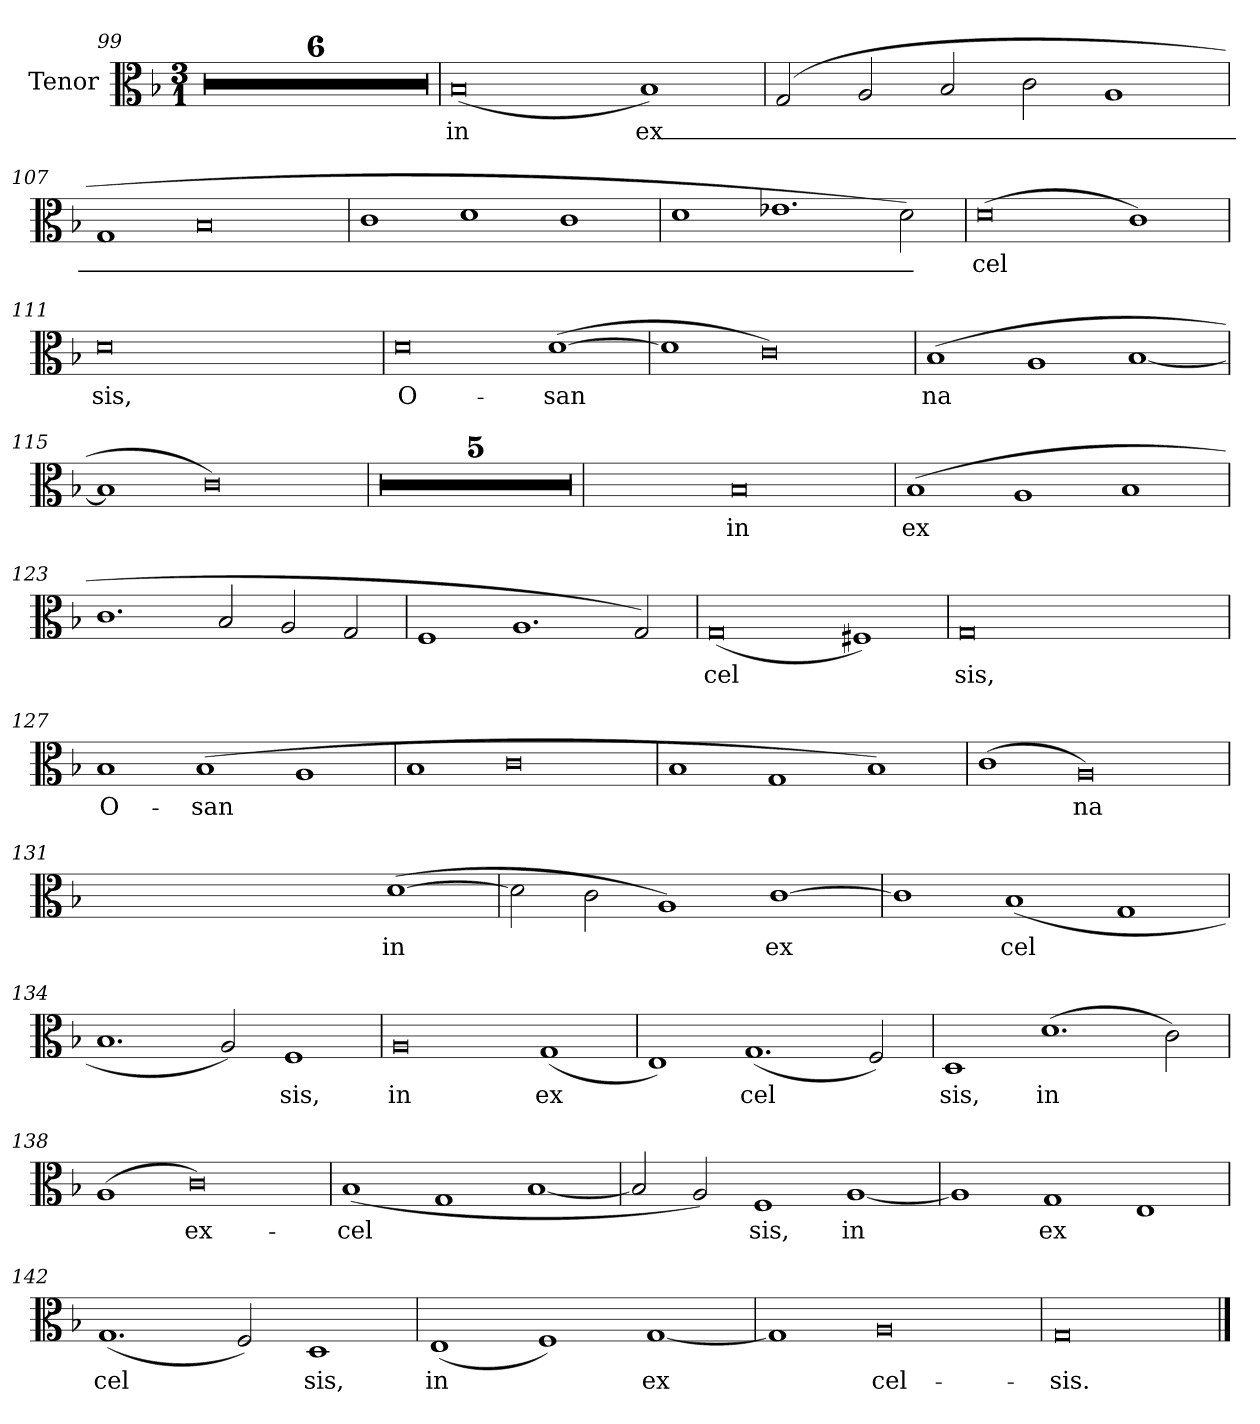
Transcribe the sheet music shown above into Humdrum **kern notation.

**kern	**text
*part1	*part1
*staff1	*staff1
*I"Tenor	*
*I'T	*
*clefC3	*
*k[b-]	*
*M3/1	*
=99	=99
0.r	.
=100	=100
0.r	.
=101	=101
0.r	.
=102	=102
0.r	.
!!LO:LB:g=z
=103	=103
0.r	.
!!LO:LB:g=z
=104	=104
0.r	.
=105	=105
!	!LO:LY:b
(0B-	in
!	!LO:LY:b
1B-)	ex_-
!!LO:LB:g=z
=106	=106
(2G/	.
2A/	.
2B-/	.
2c\	.
1A	.
=107	=107
1G	.
0B-	.
=108	=108
1c	.
1d	.
1c	.
=109	=109
1d	.
1.e-X	.
2d\)	.
!!LO:LB:g=z
=110	=110
!	!LO:LY:b
(0d	cel
1c)	.
=111	=111
!	!LO:LY:b
0d	sis,
2ryy	.
2ryy	.
=112	=112
!	!LO:LY:b
0d	O-
!	!LO:LY:b
([1d	san
=113	=113
1d]	.
0c)	.
!!LO:LB:g=z
=114	=114
!	!LO:LY:b
(1B-	na
1A	.
[1B-	.
=115	=115
1B-]	.
0c)	.
=116	=116
0.r	.
=117	=117
0.r	.
=118	=118
0.r	.
=119	=119
0.r	.
!!LO:LB:g=z
=120	=120
0.r	.
=121	=121
2ryy	.
2ryy	.
!	!LO:LY:b
0B-	in
=122	=122
!	!LO:LY:b
(1B-	ex
1A	.
1B-	.
=123	=123
1.c	.
2B-/	.
2A/	.
2G/	.
!!LO:LB:g=z
=124	=124
1F	.
1.A	.
2G/)	.
!!LO:PB:g=z
=125	=125
!	!LO:LY:b
(0G	cel
1F#X)	.
=126	=126
!	!LO:LY:b
0G	sis,
2ryy	.
2ryy	.
=127	=127
!	!LO:LY:b
1B-	O-
!	!LO:LY:b
(1B-	san
1A	.
=128	=128
1B-	.
0c	.
!!LO:LB:g=z
=129	=129
1B-	.
1G	.
1B-)	.
!!LO:LB:g=z
=130	=130
!	!LO:LY:b
(1c	_-
!	!LO:LY:b
0A)	na
=131	=131
2ryy	.
2ryy	.
2ryy	.
2ryy	.
!	!LO:LY:b
([1d	in
=132	=132
2d\]	.
2c\	.
1A)	.
!	!LO:LY:b
[1c	ex
=133	=133
1c]	.
!	!LO:LY:b
(1B-	cel
1G	.
!!LO:LB:g=z
=134	=134
1.B-	.
2A/)	.
!	!LO:LY:b
1F	sis,
=135	=135
!	!LO:LY:b
0A	in
!	!LO:LY:b
(1G	ex
=136	=136
1E)	.
!	!LO:LY:b
(1.G	cel
2F/)	.
=137	=137
!	!LO:LY:b
1D	sis,
!	!LO:LY:b
(1.d	in
2c\)	.
!!LO:LB:g=z
=138	=138
!	!LO:LY:b
(1A	_
!	!LO:LY:b
0c)	ex-
=139	=139
!	!LO:LY:b
(1B-	cel
1G	.
[1B-	.
=140	=140
2B-/]	.
2A/)	.
!	!LO:LY:b
1F	sis,
!	!LO:LY:b
[1A	in
=141	=141
1A]	.
!	!LO:LY:b
1G	ex
1E	.
!!LO:LB:g=z
=142	=142
!	!LO:LY:b
(1.G	cel
2F/)	.
!	!LO:LY:b
1D	sis,
=143	=143
!	!LO:LY:b
(1E	in
1F)	.
!	!LO:LY:b
[1G	ex
=144	=144
1G]	.
!	!LO:LY:b
0A	cel-
=145	=145
!	!LO:LY:b
0G	sis.
==	==
*-	*-
